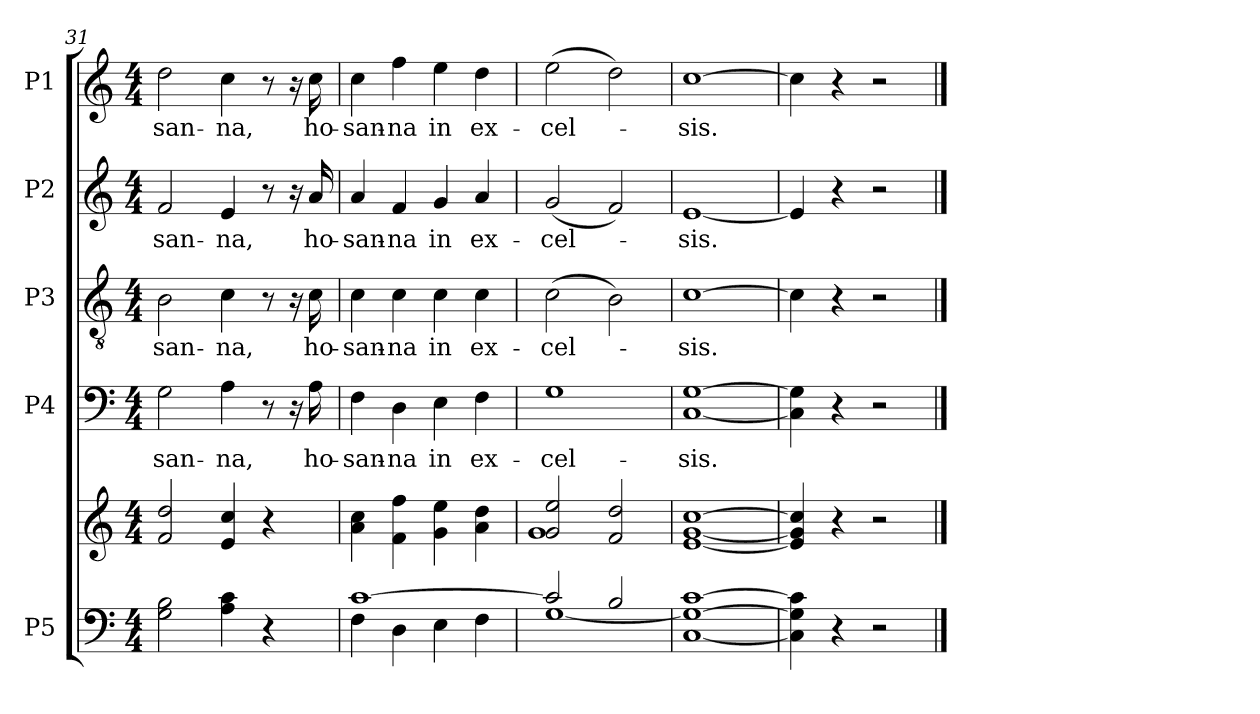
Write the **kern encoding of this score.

**kern	**kern	**kern	**text	**kern	**text	**kern	**text	**kern	**text
*part5	*part5	*part4	*part4	*part3	*part3	*part2	*part2	*part1	*part1
*staff6	*staff5	*staff4	*staff4	*staff3	*staff3	*staff2	*staff2	*staff1	*staff1
*I"P5	*	*I"P4	*	*I"P3	*	*I"P2	*	*I"P1	*
*clefF4	*clefG2	*clefF4	*	*clefGv2	*	*clefG2	*	*clefG2	*
*	*	*	*	*ITrd7c12	*	*	*	*	*
*k[]	*k[]	*k[]	*	*k[]	*	*k[]	*	*k[]	*
*C:	*C:	*C:	*	*C:	*	*C:	*	*C:	*
*M4/4	*M4/4	*M4/4	*	*M4/4	*	*M4/4	*	*M4/4	*
=31	=31	=31	=31	=31	=31	=31	=31	=31	=31
!	!	!	!LO:LY:b:color=#000000	!	!	!	!	!	!
!	!	!	!	!	!LO:LY:b:color=#000000	!	!	!	!
!	!	!	!	!	!	!	!LO:LY:b:color=#000000	!	!
!	!	!	!	!	!	!	!	!	!LO:LY:b:color=#000000
2Gi\ 2Bi	2fi/ 2ddi	2Gi\	-san-	2BBi\	-san-	2fi/	-san-	2ddi\	-san-
!	!	!	!LO:LY:b:color=#000000	!	!	!	!	!	!
!	!	!	!	!	!LO:LY:b:color=#000000	!	!	!	!
!	!	!	!	!	!	!	!LO:LY:b:color=#000000	!	!
!	!	!	!	!	!	!	!	!	!LO:LY:b:color=#000000
4Ai\ 4ci	4ei/ 4cci	4Ai\	-na,	4Ci\	-na,	4ei/	-na,	4cci\	-na,
4r	4r	8r	.	8r	.	8r	.	8r	.
.	.	16r	.	16r	.	16r	.	16r	.
!	!	!	!LO:LY:b:color=#000000	!	!	!	!	!	!
!	!	!	!	!	!LO:LY:b:color=#000000	!	!	!	!
!	!	!	!	!	!	!	!LO:LY:b:color=#000000	!	!
!	!	!	!	!	!	!	!	!	!LO:LY:b:color=#000000
.	.	16Ai\	ho-	16Ci\	ho-	16ai/	ho-	16cci\	ho-
=32	=32	=32	=32	=32	=32	=32	=32	=32	=32
*^	*	*	*	*	*	*	*	*	*
!	!	!	!	!LO:LY:b:color=#000000	!	!	!	!	!	!
!	!	!	!	!	!	!LO:LY:b:color=#000000	!	!	!	!
!	!	!	!	!	!	!	!	!LO:LY:b:color=#000000	!	!
!	!	!	!	!	!	!	!	!	!	!LO:LY:b:color=#000000
[1ci	4Fi\	4ai\ 4cci	4Fi\	-san-	4Ci\	-san-	4ai/	-san-	4cci\	-san-
!	!	!	!	!LO:LY:b:color=#000000	!	!	!	!	!	!
!	!	!	!	!	!	!LO:LY:b:color=#000000	!	!	!	!
!	!	!	!	!	!	!	!	!LO:LY:b:color=#000000	!	!
!	!	!	!	!	!	!	!	!	!	!LO:LY:b:color=#000000
.	4Di\	4fi\ 4ffi	4Di\	-na	4Ci\	-na	4fi/	-na	4ffi\	-na
!	!	!	!	!LO:LY:b:color=#000000	!	!	!	!	!	!
!	!	!	!	!	!	!LO:LY:b:color=#000000	!	!	!	!
!	!	!	!	!	!	!	!	!LO:LY:b:color=#000000	!	!
!	!	!	!	!	!	!	!	!	!	!LO:LY:b:color=#000000
.	4Ei\	4gi\ 4eei	4Ei\	in	4Ci\	in	4gi/	in	4eei\	in
!	!	!	!	!LO:LY:b:color=#000000	!	!	!	!	!	!
!	!	!	!	!	!	!LO:LY:b:color=#000000	!	!	!	!
!	!	!	!	!	!	!	!	!LO:LY:b:color=#000000	!	!
!	!	!	!	!	!	!	!	!	!	!LO:LY:b:color=#000000
.	4Fi\	4ai\ 4ddi	4Fi\	ex-	4Ci\	ex-	4ai/	ex-	4ddi\	ex-
=33	=33	=33	=33	=33	=33	=33	=33	=33	=33	=33
*	*	*^	*	*	*	*	*	*	*	*
!	!	!	!	!	!LO:LY:b:color=#000000	!	!	!	!	!	!
!	!	!	!	!	!	!	!LO:LY:b:color=#000000	!	!	!	!
!	!	!	!	!	!	!	!	!	!LO:LY:b:color=#000000	!	!
!	!	!	!	!	!	!	!	!	!	!	!LO:LY:b:color=#000000
2ci/]	[1Gi	2gi/ 2eei	1gi	1Gi	-cel-	(2Ci\	-cel-	(2gi/	-cel-	(2eei\	-cel-
2Bi/	.	2fi/ 2ddi	.	.	.	2BBi\)	.	2fi/)	.	2ddi\)	.
*v	*v	*	*	*	*	*	*	*	*	*	*
*	*v	*v	*	*	*	*	*	*	*	*
=34	=34	=34	=34	=34	=34	=34	=34	=34	=34
!	!	!	!LO:LY:b:color=#000000	!	!	!	!	!	!
!	!	!	!	!	!LO:LY:b:color=#000000	!	!	!	!
!	!	!	!	!	!	!	!LO:LY:b:color=#000000	!	!
!	!	!	!	!	!	!	!	!	!LO:LY:b:color=#000000
[1Ci 1Gi_ [1ci	[1ei [1gi [1cci	[1Ci [1Gi	-sis.	[1Ci	-sis.	[1ei	-sis.	[1cci	-sis.
=35	=35	=35	=35	=35	=35	=35	=35	=35	=35
4Ci\] 4Gi] 4ci]	4ei/] 4gi] 4cci]	4Ci\] 4Gi]	.	4Ci\]	.	4ei/]	.	4cci\]	.
4r	4r	4r	.	4r	.	4r	.	4r	.
2r	2r	2r	.	2r	.	2r	.	2r	.
==	==	==	==	==	==	==	==	==	==
*-	*-	*-	*-	*-	*-	*-	*-	*-	*-
